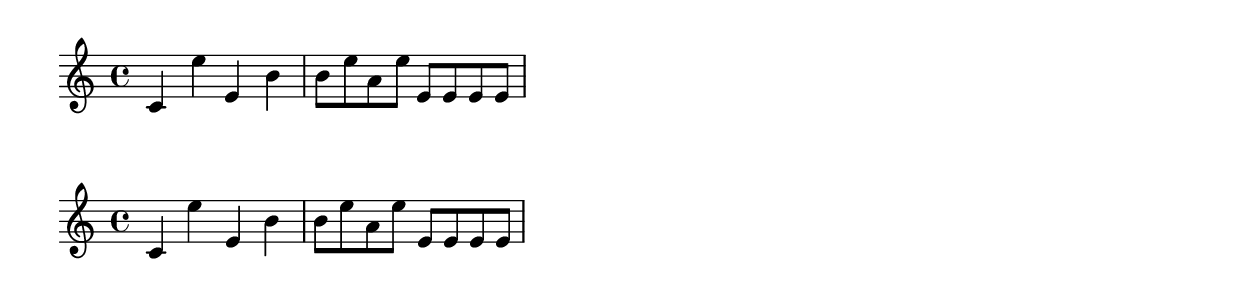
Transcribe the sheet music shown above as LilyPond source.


\header {
texidoc  = "Stem directions and head positions are taken into account for spacing "

}

\version "2.7.39"

\paper {
  ragged-right = ##t
  indent = #0.0
}

music = {
   c'4 e''4 e'4 b'4 |
   \stemDown
   b'8[ e'' a' e'']
   \stemNeutral
   e'8[ e'8 e'8 e'8]  
}



\score
{
  \music
  \layout {
    \context {
      \Staff
      \override NoteSpacing #'stem-spacing-correction = #0.6
    }
  }
}

\score
{
  \music
  \layout {
    \context {
      \Staff
      \override NoteSpacing #'stem-spacing-correction = #0.0
      \override NoteSpacing #'same-direction-correction = #0.0
      \override StaffSpacing #'stem-spacing-correction = #0.0
    }
  }
}
